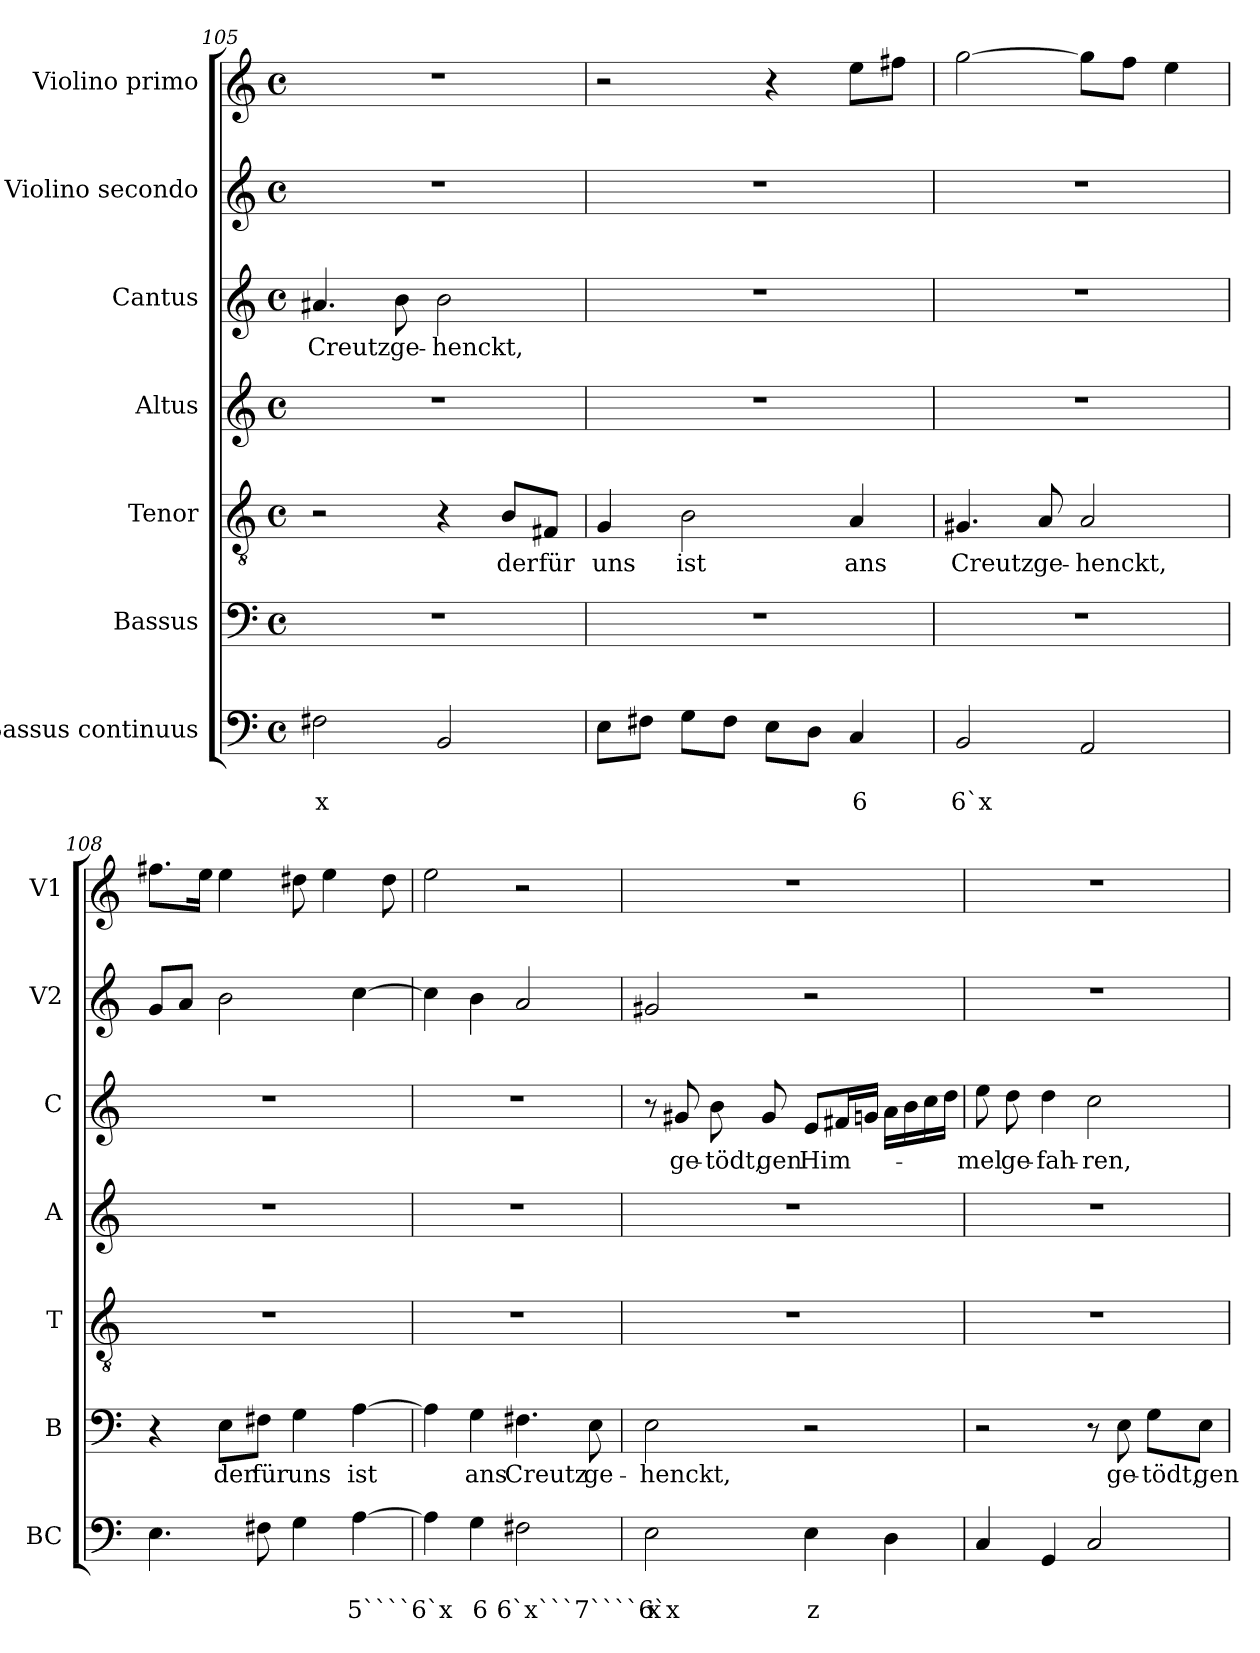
**kern	**text	**text	**kern	**text	**kern	**text	**kern	**kern	**text	**kern	**kern
*part7	*part7	*part7	*part6	*part6	*part5	*part5	*part4	*part3	*part3	*part2	*part1
*staff7	*staff7	*staff7	*staff6	*staff6	*staff5	*staff5	*staff4	*staff3	*staff3	*staff2	*staff1
*I"Bassus continuus	*	*	*I"Bassus	*	*I"Tenor	*	*I"Altus	*I"Cantus	*	*I"Violino secondo	*I"Violino primo
*I'BC	*	*	*I'B	*	*I'T	*	*I'A	*I'C	*	*I'V2	*I'V1
*clefF4	*	*	*clefF4	*	*clefGv2	*	*clefG2	*clefG2	*	*clefG2	*clefG2
*k[]	*	*	*k[]	*	*k[]	*	*k[]	*k[]	*	*k[]	*k[]
*C:	*	*	*C:	*	*C:	*	*C:	*C:	*	*C:	*C:
*M4/4	*	*	*M4/4	*	*M4/4	*	*M4/4	*M4/4	*	*M4/4	*M4/4
*met(c)	*	*	*met(c)	*	*met(c)	*	*met(c)	*met(c)	*	*met(c)	*met(c)
=105	=105	=105	=105	=105	=105	=105	=105	=105	=105	=105	=105
!	!	!LO:LY:b	!	!	!	!	!	!	!LO:LY:b	!	!
2F#X\	.	x	1r	.	2r	.	1r	4.a#X/	Creutz	1r	1r
!	!	!	!	!	!	!	!	!	!LO:LY:b	!	!
.	.	.	.	.	.	.	.	8b\	ge-	.	.
!	!	!	!	!	!	!	!	!	!LO:LY:b	!	!
2BB/	.	.	.	.	4r	.	.	2b\	-henckt,	.	.
!	!	!	!	!	!	!LO:LY:b	!	!	!	!	!
.	.	.	.	.	8B/L	der	.	.	.	.	.
!	!	!	!	!	!	!LO:LY:b	!	!	!	!	!
.	.	.	.	.	8F#X/J	für	.	.	.	.	.
=106	=106	=106	=106	=106	=106	=106	=106	=106	=106	=106	=106
!	!	!	!	!	!	!LO:LY:b	!	!	!	!	!
8E\L	.	.	1r	.	4G/	uns	1r	1r	.	1r	2r
8F#X\J	.	.	.	.	.	.	.	.	.	.	.
!	!	!	!	!	!	!LO:LY:b	!	!	!	!	!
8G\L	.	.	.	.	2B\	ist	.	.	.	.	.
8F#\J	.	.	.	.	.	.	.	.	.	.	.
8E\L	.	.	.	.	.	.	.	.	.	.	4r
8D\J	.	.	.	.	.	.	.	.	.	.	.
!	!	!LO:LY:b	!	!	!	!LO:LY:b	!	!	!	!	!
4C/	.	6	.	.	4A/	ans	.	.	.	.	8ee\L
.	.	.	.	.	.	.	.	.	.	.	8ff#X\J
=107	=107	=107	=107	=107	=107	=107	=107	=107	=107	=107	=107
!	!	!LO:LY:b	!	!	!	!LO:LY:b	!	!	!	!	!
2BB/	.	6`x	1r	.	4.G#X/	Creutz	1r	1r	.	1r	[2gg\
!	!	!	!	!	!	!LO:LY:b	!	!	!	!	!
.	.	.	.	.	8A/	ge-	.	.	.	.	.
!	!	!	!	!	!	!LO:LY:b	!	!	!	!	!
2AA/	.	.	.	.	2A/	-henckt,	.	.	.	.	8gg\L]
.	.	.	.	.	.	.	.	.	.	.	8ff\J
.	.	.	.	.	.	.	.	.	.	.	4ee\
!!LO:LB:g=z
=108	=108	=108	=108	=108	=108	=108	=108	=108	=108	=108	=108
4.E\	.	.	4r	.	1r	.	1r	1r	.	8g/L	8.ff#X\L
.	.	.	.	.	.	.	.	.	.	8a/J	.
.	.	.	.	.	.	.	.	.	.	.	16ee\Jk
!	!	!	!	!LO:LY:b	!	!	!	!	!	!	!
.	.	.	8E\L	der	.	.	.	.	.	2b\	4ee\
!	!	!	!	!LO:LY:b	!	!	!	!	!	!	!
8F#X\	.	.	8F#X\J	für	.	.	.	.	.	.	.
!	!	!	!	!LO:LY:b	!	!	!	!	!	!	!
4G\	.	.	4G\	uns	.	.	.	.	.	.	8dd#X\
.	.	.	.	.	.	.	.	.	.	.	4ee\
!	!	!LO:LY:b	!	!LO:LY:b	!	!	!	!	!	!	!
[4A\	.	5````6`x	[4A\	ist	.	.	.	.	.	[4cc\	.
.	.	.	.	.	.	.	.	.	.	.	8dd#\
=109	=109	=109	=109	=109	=109	=109	=109	=109	=109	=109	=109
4A\]	.	.	4A\]	.	1r	.	1r	1r	.	4cc\]	2ee\
!	!	!LO:LY:b	!	!LO:LY:b	!	!	!	!	!	!	!
4G\	.	6	4G\	ans	.	.	.	.	.	4b\	.
!	!	!LO:LY:b	!	!LO:LY:b	!	!	!	!	!	!	!
2F#X\	.	6`x```7````6`x	4.F#X\	Creutz	.	.	.	.	.	2a/	2r
!	!	!	!	!LO:LY:b	!	!	!	!	!	!	!
.	.	.	8E\	ge-	.	.	.	.	.	.	.
=110	=110	=110	=110	=110	=110	=110	=110	=110	=110	=110	=110
!	!	!LO:LY:b	!	!LO:LY:b	!	!	!	!	!	!	!
2E\	.	x	2E\	-henckt,	1r	.	1r	8r	.	2g#X/	1r
!	!	!	!	!	!	!	!	!	!LO:LY:b	!	!
.	.	.	.	.	.	.	.	8g#X/	ge-	.	.
!	!	!	!	!	!	!	!	!	!LO:LY:b	!	!
.	.	.	.	.	.	.	.	8b\	-tödt,	.	.
!	!	!	!	!	!	!	!	!	!LO:LY:b	!	!
.	.	.	.	.	.	.	.	8g#/	gen	.	.
!	!	!LO:LY:b	!	!	!	!	!	!	!LO:LY:b	!	!
4E\	.	z	2r	.	.	.	.	8e/L	Him-	2r	.
.	.	.	.	.	.	.	.	16f#X/L	.	.	.
.	.	.	.	.	.	.	.	16gn/JJ	.	.	.
4D\	.	.	.	.	.	.	.	16a\LL	.	.	.
.	.	.	.	.	.	.	.	16b\	.	.	.
.	.	.	.	.	.	.	.	16cc\	.	.	.
.	.	.	.	.	.	.	.	16dd\JJ	.	.	.
=111	=111	=111	=111	=111	=111	=111	=111	=111	=111	=111	=111
!	!	!	!	!	!	!	!	!	!LO:LY:b	!	!
4C/	.	.	2r	.	1r	.	1r	8ee\	-mel	1r	1r
!	!	!	!	!	!	!	!	!	!LO:LY:b	!	!
.	.	.	.	.	.	.	.	8dd\	ge-	.	.
!	!	!	!	!	!	!	!	!	!LO:LY:b	!	!
4GG/	.	.	.	.	.	.	.	4dd\	-fah-	.	.
!	!	!	!	!	!	!	!	!	!LO:LY:b	!	!
2C/	.	.	8r	.	.	.	.	2cc\	-ren,	.	.
!	!	!	!	!LO:LY:b	!	!	!	!	!	!	!
.	.	.	8E\	ge-	.	.	.	.	.	.	.
!	!	!	!	!LO:LY:b	!	!	!	!	!	!	!
.	.	.	8G\L	-tödt,	.	.	.	.	.	.	.
!	!	!	!	!LO:LY:b	!	!	!	!	!	!	!
.	.	.	8E\J	gen	.	.	.	.	.	.	.
=	=	=	=	=	=	=	=	=	=	=	=
*-	*-	*-	*-	*-	*-	*-	*-	*-	*-	*-	*-
